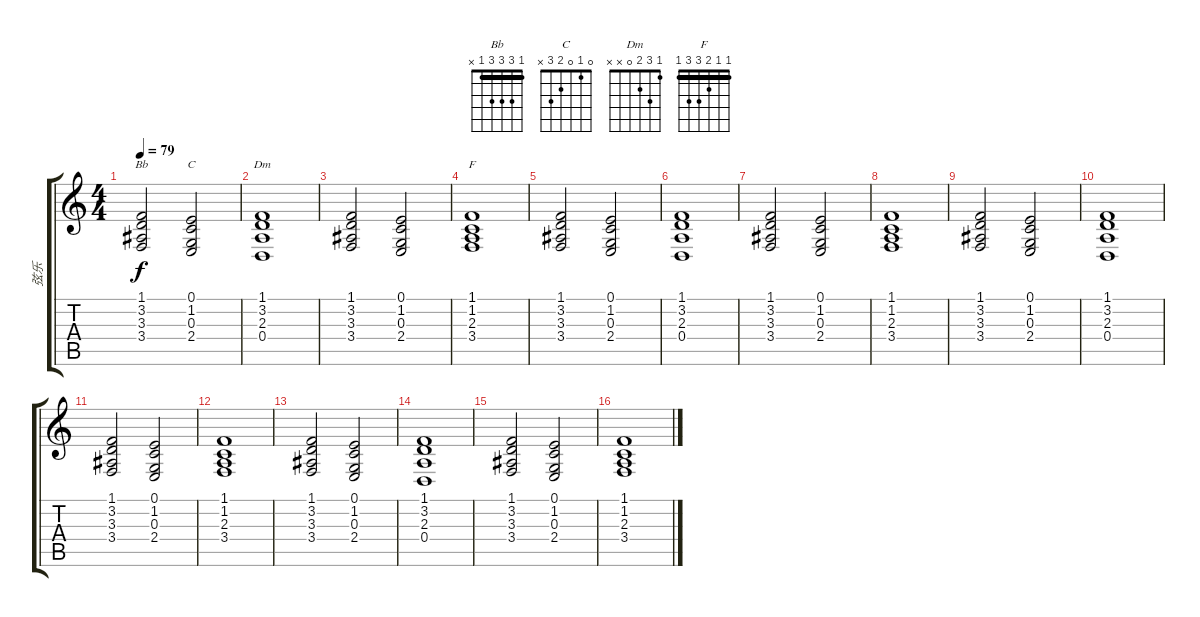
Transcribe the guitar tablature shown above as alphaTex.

\track ("弦乐" "弦乐") {instrument stringensemble1}
\staff {score tabs}
\tuning (E4 B3 G3 D3 A2 E2) {hide}
\chord ("Bb" 1 3 3 3 1 x) {barre 1}
\chord ("C" 0 1 0 2 3 x)
\chord ("Dm" 1 3 2 0 x x)
\chord ("F" 1 1 2 3 3 1) {barre 1}
\ts (4 4)
\tempo 79
\clef g2
\ks c
(1.1 3.2 3.3 3.4).2{ch "Bb" dy f instrument stringensemble1} (0.1 1.2 0.3 2.4).2{ch "C"} |
(1.1 3.2 2.3 0.4).1{ch "Dm"} |
(1.1 3.2 3.3 3.4).2 (0.1 1.2 0.3 2.4).2 |
(1.1 1.2 2.3 3.4).1{ch "F"} |
(1.1 3.2 3.3 3.4).2 (0.1 1.2 0.3 2.4).2 |
(1.1 3.2 2.3 0.4).1 |
(1.1 3.2 3.3 3.4).2 (0.1 1.2 0.3 2.4).2 |
(1.1 1.2 2.3 3.4).1 |
(1.1 3.2 3.3 3.4).2 (0.1 1.2 0.3 2.4).2 |
(1.1 3.2 2.3 0.4).1 |
(1.1 3.2 3.3 3.4).2 (0.1 1.2 0.3 2.4).2 |
(1.1 1.2 2.3 3.4).1 |
(1.1 3.2 3.3 3.4).2 (0.1 1.2 0.3 2.4).2 |
(1.1 3.2 2.3 0.4).1 |
(1.1 3.2 3.3 3.4).2 (0.1 1.2 0.3 2.4).2 |
(1.1 1.2 2.3 3.4).1
